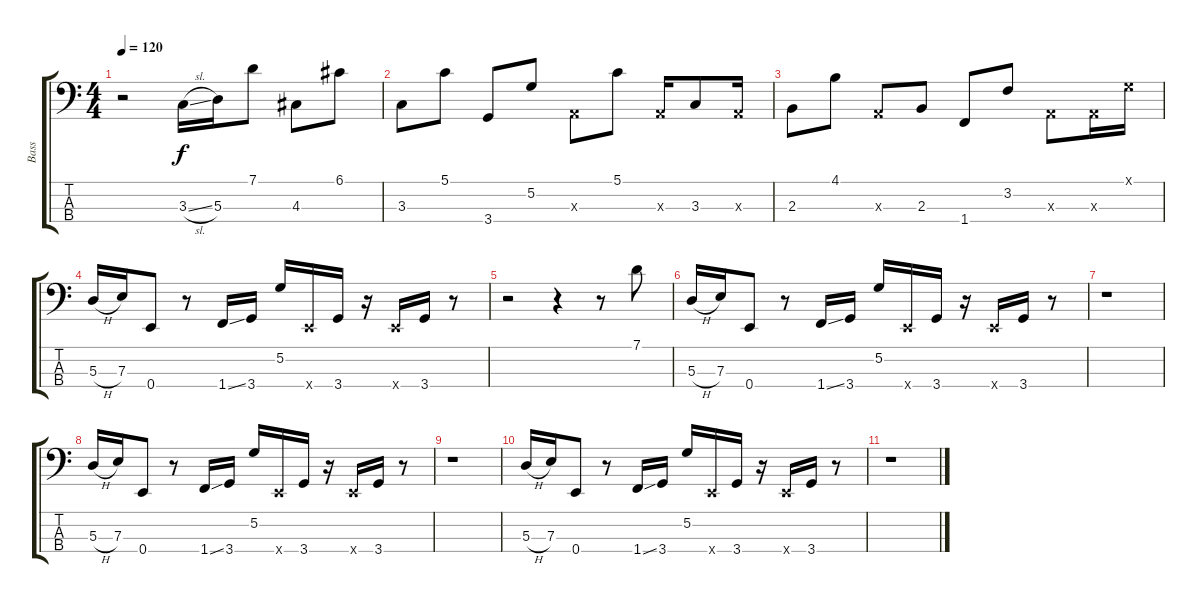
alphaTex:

\track ("Bass" "Bass") {instrument slapbass1}
\staff {score tabs}
\tuning (G2 D2 A1 E1) {hide}
\ts (4 4)
\tempo 120
\clef f4
\ks c
r.2{dy f} 3.3{sl}.16 5.3.16 7.1.8 4.3.8 6.1.8 |
3.3.8 5.1.8 3.4.8 5.2.8 0.3{x}.8 5.1.8 0.3{x}.16 3.3.8 0.3{x}.16 |
2.3.8 4.1.8 0.3{x}.8 2.3.8 1.4.8 3.2.8 0.3{x}.8 0.3{x}.16 0.1{x}.16 |
5.3{h}.16 7.3.16 0.4.8 r.8 1.4{ss}.16 3.4.16 5.2.16 0.4{x}.16 3.4.16 r.16 0.4{x}.16 3.4.16 r.8 |
r.2 r.4 r.8 7.1.8 |
5.3{h}.16 7.3.16 0.4.8 r.8 1.4{ss}.16 3.4.16 5.2.16 0.4{x}.16 3.4.16 r.16 0.4{x}.16 3.4.16 r.8 |
r.1 |
5.3{h}.16 7.3.16 0.4.8 r.8 1.4{ss}.16 3.4.16 5.2.16 0.4{x}.16 3.4.16 r.16 0.4{x}.16 3.4.16 r.8 |
r.1 |
5.3{h}.16 7.3.16 0.4.8 r.8 1.4{ss}.16 3.4.16 5.2.16 0.4{x}.16 3.4.16 r.16 0.4{x}.16 3.4.16 r.8 |
r.1
